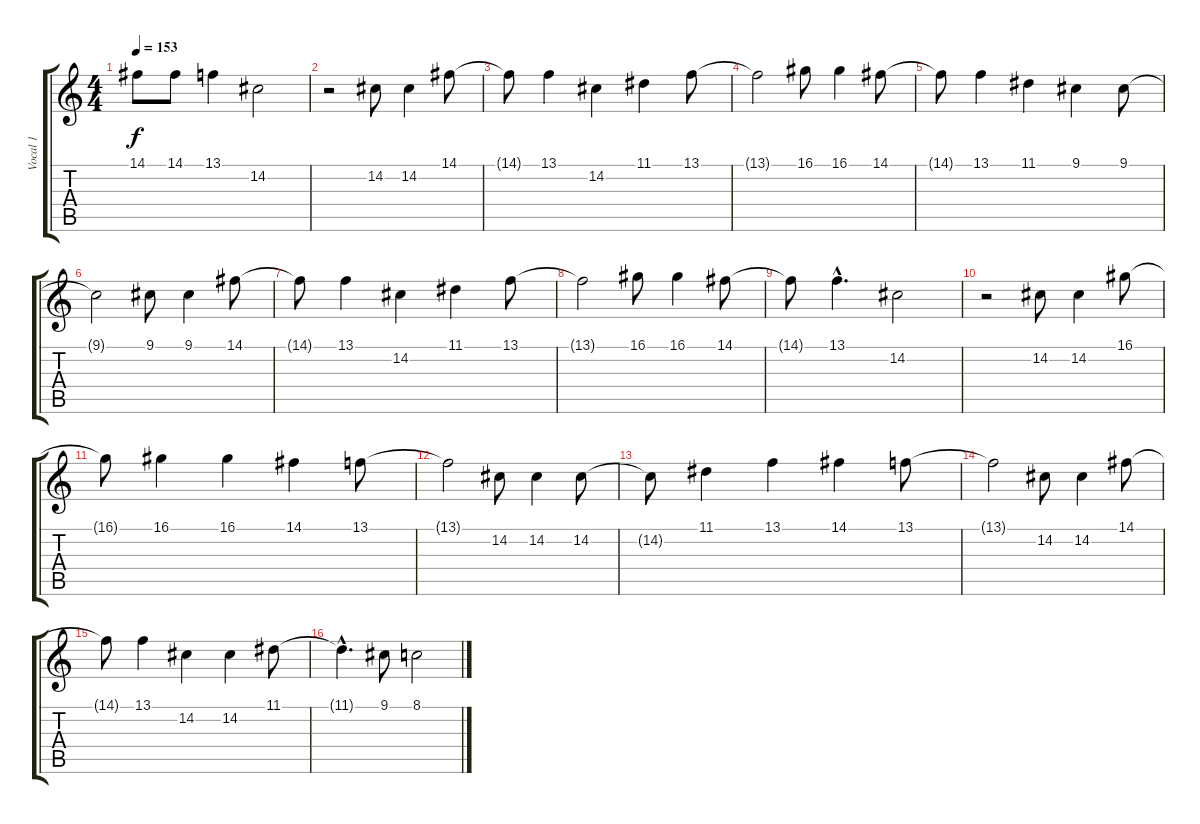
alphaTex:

\track ("Vocal 1" "Vocal 1") {instrument lead2sawtooth}
\staff {score tabs}
\tuning (E4 B3 G3 D3 A2 E2) {hide}
\ts (4 4)
\tempo 153
\clef g2
\ks c
14.1{t}.8{dy f} 14.1.8 13.1.4 14.2.2 |
r.2 14.2.8 14.2.4 14.1.8 |
14.1{t}.8 13.1.4 14.2.4 11.1.4 13.1.8 |
13.1{t}.2 16.1.8 16.1.4 14.1.8 |
14.1{t}.8 13.1.4 11.1.4 9.1.4 9.1.8 |
9.1{t}.2 9.1.8 9.1.4 14.1.8 |
14.1{t}.8 13.1.4 14.2.4 11.1.4 13.1.8 |
13.1{t}.2 16.1.8 16.1.4 14.1.8 |
14.1{t}.8 13.1{hac}.4{d} 14.2.2 |
r.2 14.2.8 14.2.4 16.1.8 |
16.1{t}.8 16.1.4 16.1.4 14.1.4 13.1.8 |
13.1{t}.2 14.2.8 14.2.4 14.2.8 |
14.2{t}.8 11.1.4 13.1.4 14.1.4 13.1.8 |
13.1{t}.2 14.2.8 14.2.4 14.1.8 |
14.1{t}.8 13.1.4 14.2.4 14.2.4 11.1.8 |
11.1{hac t}.4{d} 9.1.8 8.1.2
